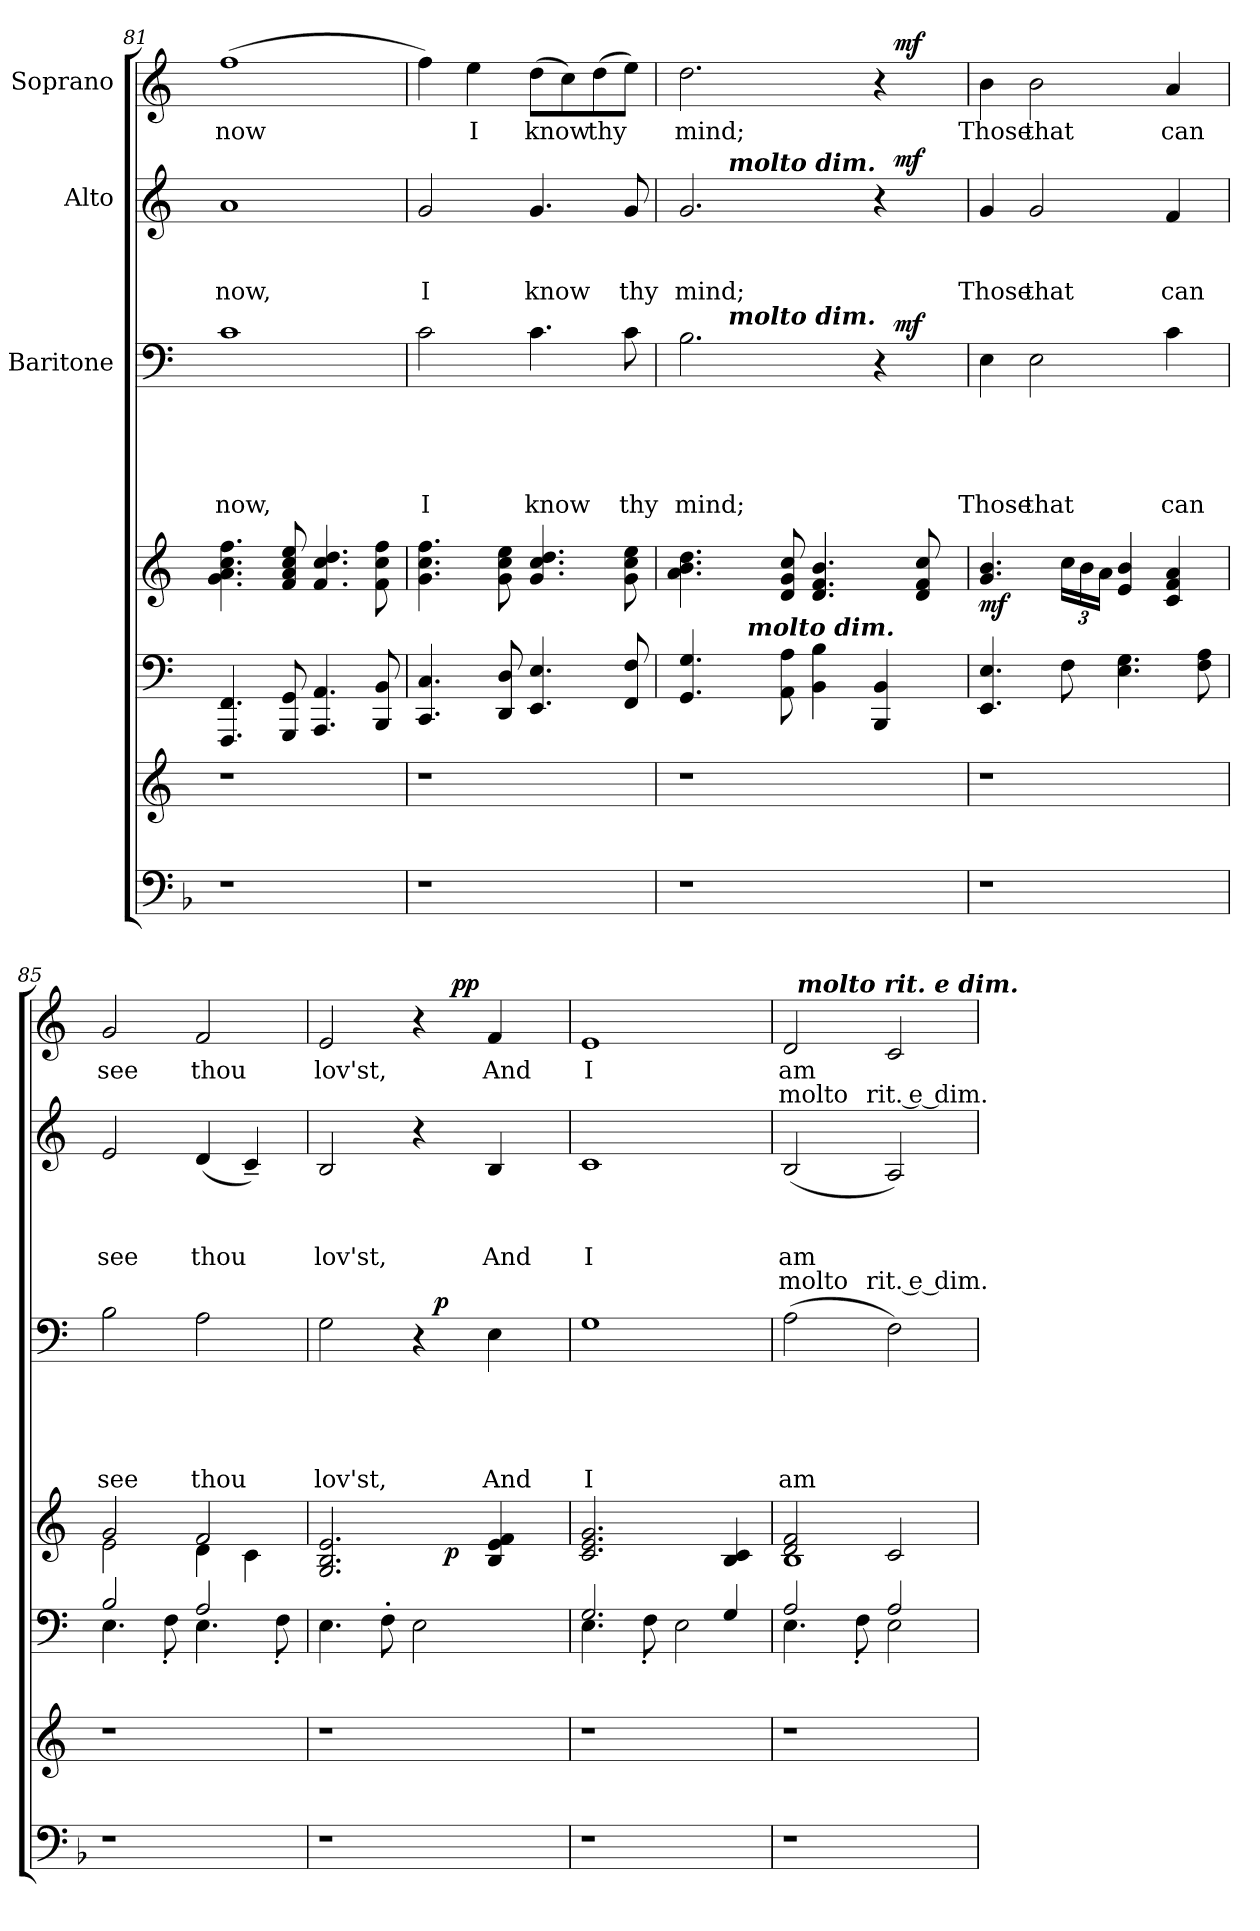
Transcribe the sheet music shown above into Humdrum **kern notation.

**kern	**kern	**kern	**kern	**dynam	**kern	**text	**text	**text	**text	**text	**dynam	**kern	**text	**text	**text	**text	**dynam	**kern	**text	**text	**dynam
*part6	*part5	*part4	*part4	*part4	*part3	*part3	*part3	*part3	*part3	*part3	*part3	*part2	*part2	*part2	*part2	*part2	*part2	*part1	*part1	*part1	*part1
*staff7	*staff6	*staff5	*staff4	*staff4/5	*staff3	*staff3	*staff3	*staff3	*staff3	*staff3	*staff3	*staff2	*staff2	*staff2	*staff2	*staff2	*staff2	*staff1	*staff1	*staff1	*staff1
*	*	*	*	*	*I"Baritone	*	*	*	*	*	*	*I"Alto	*	*	*	*	*	*I"Soprano	*	*	*
*clefF4	*clefG2	*clefF4	*clefG2	*	*clefF4	*	*	*	*	*	*	*clefG2	*	*	*	*	*	*clefG2	*	*	*
*k[b-]	*k[]	*k[]	*k[]	*	*k[]	*	*	*	*	*	*	*k[]	*	*	*	*	*	*k[]	*	*	*
*F:	*C:	*C:	*C:	*	*C:	*	*	*	*	*	*	*C:	*	*	*	*	*	*C:	*	*	*
=81	=81	=81	=81	=81	=81	=81	=81	=81	=81	=81	=81	=81	=81	=81	=81	=81	=81	=81	=81	=81	=81
!	!	!	!	!	!	!	!	!	!	!LO:LY:b	!	!	!	!	!LO:LY:b	!	!	!	!LO:LY:b	!	!
1r	1r	4.FFF/ 4.FF/	4.g\ 4.a\ 4.cc\ 4.ff\	.	1c	.	.	.	.	now,	.	1a	.	.	now,	.	.	(<1ff	now	.	.
.	.	8GGG/ 8GG/	8f/ 8a/ 8cc/ 8ee/	.	.	.	.	.	.	.	.	.	.	.	.	.	.	.	.	.	.
.	.	4.AAA/ 4.AA/	4.f/ 4.cc/ 4.dd/	.	.	.	.	.	.	.	.	.	.	.	.	.	.	.	.	.	.
.	.	8BBB/ 8BB/	8f\ 8cc\ 8ff\	.	.	.	.	.	.	.	.	.	.	.	.	.	.	.	.	.	.
=82	=82	=82	=82	=82	=82	=82	=82	=82	=82	=82	=82	=82	=82	=82	=82	=82	=82	=82	=82	=82	=82
!	!	!	!	!	!	!	!	!	!	!LO:LY:b:rj	!	!	!	!	!LO:LY:b:rj	!	!	!	!	!	!
1r	1r	4.CC/ 4.C/	4.g\ 4.cc\ 4.ff\	.	2c\	.	.	.	.	I	.	2g/	.	.	I	.	.	4ff\)	.	.	.
!	!	!	!	!	!	!	!	!	!	!	!	!	!	!	!	!	!	!	!LO:LY:b:rj	!	!
.	.	.	.	.	.	.	.	.	.	.	.	.	.	.	.	.	.	4ee\	I	.	.
.	.	8DD/ 8D/	8g\ 8cc\ 8ee\	.	.	.	.	.	.	.	.	.	.	.	.	.	.	.	.	.	.
!	!	!	!	!	!	!	!	!	!	!LO:LY:b	!	!	!	!	!LO:LY:b	!	!	!	!LO:LY:b	!	!
.	.	4.EE/ 4.E/	4.g/ 4.cc/ 4.dd/	.	4.c\	.	.	.	.	know	.	4.g/	.	.	know	.	.	(>8dd\L	know	.	.
.	.	.	.	.	.	.	.	.	.	.	.	.	.	.	.	.	.	8cc\)	.	.	.
!	!	!	!	!	!	!	!	!	!	!	!	!	!	!	!	!	!	!	!LO:LY:b	!	!
.	.	.	.	.	.	.	.	.	.	.	.	.	.	.	.	.	.	(>8dd\	thy	.	.
!	!	!	!	!	!	!	!	!	!	!LO:LY:b	!	!	!	!	!LO:LY:b	!	!	!	!	!	!
.	.	8FF/ 8F/	8g\ 8cc\ 8ee\	.	8c\	.	.	.	.	thy	.	8g/	.	.	thy	.	.	8ee\J)	.	.	.
=83	=83	=83	=83	=83	=83	=83	=83	=83	=83	=83	=83	=83	=83	=83	=83	=83	=83	=83	=83	=83	=83
!	!	!	!	!	!	!	!	!	!	!LO:LY:b	!	!	!	!	!LO:LY:b	!	!	!	!LO:LY:b	!	!
*	*	*^	*	*	*^	*	*	*	*	*	*	*^	*	*	*	*	*	*^	*	*	*
*	*	*	*	*	*	*	*^	*	*	*	*	*	*	*	*^	*	*	*	*	*	*	*	*	*	*
1r	1r	4.GG/ 4.G/	6ryy	4.a\ 4.b\ 4.dd\	.	2.B\	2ryy	8.ryy	.	.	.	.	mind;	.	2.g/	2ryy	8.ryy	.	.	mind;	.	.	2.dd\	2ryy	mind;	.	.
.	.	.	24..ryy	.	.	.	.	.	.	.	.	.	.	.	.	.	.	.	.	.	.	.	.	.	.	.	.
!	!	!	!	!	!	!	!	!	!	!	!	!	!	!	!	!	!LO:TX:a:Bi:t=molto dim.	!	!	!	!	!	!	!	!	!	!
!	!	!	!	!	!	!	!	!LO:TX:a:Bi:t=molto dim.	!	!	!	!	!	!	!	!	!	!	!	!	!	!	!	!	!	!	!
.	.	.	.	.	.	.	.	2ryy	.	.	.	.	.	.	.	.	2ryy	.	.	.	.	.	.	.	.	.	.
!	!	!	!LO:TX:a:Bi:t=molto dim.	!	!	!	!	!	!	!	!	!	!	!	!	!	!	!	!	!	!	!	!	!	!	!	!
.	.	.	3%2ryy	.	.	.	.	.	.	.	.	.	.	.	.	.	.	.	.	.	.	.	.	.	.	.	.
.	.	8AA\ 8A\	.	8d/ 8g/ 8cc/	.	.	.	.	.	.	.	.	.	.	.	.	.	.	.	.	.	.	.	.	.	.	.
.	.	4BB\ 4B\	.	4.d/ 4.f/ 4.b/	.	.	4ryy	.	.	.	.	.	.	.	.	4ryy	.	.	.	.	.	.	.	4ryy	.	.	.
.	.	.	.	.	.	.	.	4ryy	.	.	.	.	.	.	.	.	4ryy	.	.	.	.	.	.	.	.	.	.
.	.	4BBB/ 4BB/	.	.	.	4r	16ryy	.	.	.	.	.	.	.	4r	16ryy	.	.	.	.	.	.	4r	16ryy	.	.	.
!	!	!	!	!	!	!	!	!	!	!	!	!	!	!LO:DY:a	!	!	!	!	!	!	!	!LO:DY:a	!	!	!	!	!LO:DY:a
.	.	.	.	.	.	.	8.ryy	.	.	.	.	.	.	mf	.	8.ryy	.	.	.	.	.	mf	.	8.ryy	.	.	mf
.	.	.	.	8d/ 8f/ 8cc/	.	.	.	.	.	.	.	.	.	.	.	.	.	.	.	.	.	.	.	.	.	.	.
.	.	.	12ryy	.	.	.	.	.	.	.	.	.	.	.	.	.	.	.	.	.	.	.	.	.	.	.	.
.	.	.	.	.	.	.	.	16ryy	.	.	.	.	.	.	.	.	16ryy	.	.	.	.	.	.	.	.	.	.
.	.	.	96ryy	.	.	.	.	.	.	.	.	.	.	.	.	.	.	.	.	.	.	.	.	.	.	.	.
=84	=84	=84	=84	=84	=84	=84	=84	=84	=84	=84	=84	=84	=84	=84	=84	=84	=84	=84	=84	=84	=84	=84	=84	=84	=84	=84	=84
!	!	!	!	!	!LO:DY:b	!	!	!	!	!	!	!	!LO:LY:b	!	!	!	!	!	!	!LO:LY:b	!	!	!	!	!LO:LY:b	!	!
*	*	*	*	*	*	*v	*v	*v	*	*	*	*	*	*	*	*	*	*	*	*	*	*	*v	*v	*	*	*
*	*	*v	*v	*	*	*	*	*	*	*	*	*	*v	*v	*v	*	*	*	*	*	*	*	*	*
1r	1r	4.EE/ 4.E/	4.g/ 4.b/	mf	4E\	.	.	.	.	Those	.	4g/	.	.	Those	.	.	4b\	Those	.	.
!	!	!	!	!	!	!	!	!	!	!LO:LY:b	!	!	!	!	!LO:LY:b	!	!	!	!LO:LY:b	!	!
.	.	.	.	.	2E\	.	.	.	.	that	.	2g/	.	.	that	.	.	2b\	that	.	.
*	*	*	*Xbrackettup	*	*	*	*	*	*	*	*	*	*	*	*	*	*	*	*	*	*
.	.	8F\	24cc\LL	.	.	.	.	.	.	.	.	.	.	.	.	.	.	.	.	.	.
.	.	.	24b\	.	.	.	.	.	.	.	.	.	.	.	.	.	.	.	.	.	.
.	.	.	24a\JJ	.	.	.	.	.	.	.	.	.	.	.	.	.	.	.	.	.	.
.	.	4.E\ 4.G\	4e/ 4b/	.	.	.	.	.	.	.	.	.	.	.	.	.	.	.	.	.	.
!	!	!	!	!	!	!	!	!	!	!LO:LY:b	!	!	!	!	!LO:LY:b	!	!	!	!LO:LY:b	!	!
.	.	.	4c/ 4f/ 4a/	.	4c\	.	.	.	.	can	.	4f/	.	.	can	.	.	4a/	can	.	.
.	.	8F\ 8A\	.	.	.	.	.	.	.	.	.	.	.	.	.	.	.	.	.	.	.
!!LO:PB:g=z
=85	=85	=85	=85	=85	=85	=85	=85	=85	=85	=85	=85	=85	=85	=85	=85	=85	=85	=85	=85	=85	=85
*	*	*^	*^	*	*	*	*	*	*	*	*	*	*	*	*	*	*	*	*	*	*
!	!	!	!	!	!	!	!	!	!	!	!	!LO:LY:b	!	!	!	!	!LO:LY:b	!	!	!	!LO:LY:b	!	!
1r	1r	2B/	4.E\	2g/	2e\	.	2B\	.	.	.	.	see	.	2e/	.	.	see	.	.	2g/	see	.	.
.	.	.	8F'<\	.	.	.	.	.	.	.	.	.	.	.	.	.	.	.	.	.	.	.	.
!	!	!	!	!	!	!	!	!	!	!	!	!LO:LY:b	!	!	!	!	!LO:LY:b	!	!	!	!LO:LY:b	!	!
.	.	2A/	4.E\	2f/	4d\	.	2A\	.	.	.	.	thou	.	(4d/	.	.	thou	.	.	2f/	thou	.	.
.	.	.	.	.	4c\	.	.	.	.	.	.	.	.	4c~</)	.	.	.	.	.	.	.	.	.
.	.	.	8F'<\	.	.	.	.	.	.	.	.	.	.	.	.	.	.	.	.	.	.	.	.
=86	=86	=86	=86	=86	=86	=86	=86	=86	=86	=86	=86	=86	=86	=86	=86	=86	=86	=86	=86	=86	=86	=86	=86
!	!	!	!	!	!	!	!	!	!	!	!	!LO:LY:b	!	!	!	!	!LO:LY:b	!	!	!	!LO:LY:b	!	!
*	*	*v	*v	*	*	*	*^	*	*	*	*	*	*	*	*	*	*	*	*	*^	*	*	*
1r	1r	4.E\	2.G/ 2.B/ 2.e/	3..ryy	.	2G\	2ryy	.	.	.	.	lov'st,	.	2B/	.	.	lov'st,	.	.	2e/	2ryy	lov'st,	.	.
.	.	8F'>\	.	.	.	.	.	.	.	.	.	.	.	.	.	.	.	.	.	.	.	.	.	.
.	.	2E\	.	.	.	4r	16ryy	.	.	.	.	.	.	4r	.	.	.	.	.	4r	16.ryy	.	.	.
!	!	!	!	!	!	!	!	!	!	!	!	!	!LO:DY:a	!	!	!	!	!	!	!	!	!	!	!
.	.	.	.	.	.	.	4..ryy	.	.	.	.	.	p	.	.	.	.	.	.	.	.	.	.	.
!	!	!	!	!	!LO:DY:b	!	!	!	!	!	!	!	!	!	!	!	!	!	!	!	!	!	!	!
.	.	.	.	3ryy	p	.	.	.	.	.	.	.	.	.	.	.	.	.	.	.	.	.	.	.
!	!	!	!	!	!	!	!	!	!	!	!	!	!	!	!	!	!	!	!	!	!	!	!	!LO:DY:b
!	!	!	!	!	!	!	!	!	!	!	!	!	!	!	!	!	!	!	!	!	!	!	!	!LO:DY:n=1:a
.	.	.	.	.	.	.	.	.	.	.	.	.	.	.	.	.	.	.	.	.	4ryy	.	.	p p
!	!	!	!	!	!	!	!	!	!	!	!	!LO:LY:b	!	!	!	!	!LO:LY:b	!	!	!	!	!LO:LY:b	!	!
.	.	.	4B/ 4e/ 4f/	.	.	4E\	.	.	.	.	.	And	.	4B/	.	.	And	.	.	4f/	.	And	.	.
.	.	.	.	.	.	.	.	.	.	.	.	.	.	.	.	.	.	.	.	.	8ryy	.	.	.
.	.	.	.	12ryy	.	.	.	.	.	.	.	.	.	.	.	.	.	.	.	.	.	.	.	.
.	.	.	.	.	.	.	.	.	.	.	.	.	.	.	.	.	.	.	.	.	32ryy	.	.	.
=87	=87	=87	=87	=87	=87	=87	=87	=87	=87	=87	=87	=87	=87	=87	=87	=87	=87	=87	=87	=87	=87	=87	=87	=87
*	*	*^	*	*	*	*	*	*	*	*	*	*	*	*	*	*	*	*	*	*	*	*	*	*
!	!	!	!	!	!	!	!	!	!	!	!	!	!LO:LY:b:rj	!	!	!	!	!LO:LY:b:rj	!	!	!	!	!LO:LY:b:rj	!	!
*	*	*	*	*v	*v	*	*	*	*	*	*	*	*	*	*	*	*	*	*	*	*v	*v	*	*	*
*	*	*	*	*	*	*v	*v	*	*	*	*	*	*	*	*	*	*	*	*	*	*	*	*
1r	1r	2.G/	4.E\	2.c/ 2.e/ 2.g/	.	1G	.	.	.	.	I	.	1c	.	.	I	.	.	1e	I	.	.
.	.	.	8F'<\	.	.	.	.	.	.	.	.	.	.	.	.	.	.	.	.	.	.	.
.	.	.	2E\	.	.	.	.	.	.	.	.	.	.	.	.	.	.	.	.	.	.	.
.	.	4G/	.	4B/ 4c/	.	.	.	.	.	.	.	.	.	.	.	.	.	.	.	.	.	.
=88	=88	=88	=88	=88	=88	=88	=88	=88	=88	=88	=88	=88	=88	=88	=88	=88	=88	=88	=88	=88	=88	=88
*	*	*	*	*^	*	*	*	*	*	*	*	*	*	*	*	*	*	*	*	*	*	*
!	!	!	!	!	!	!	!	!	!	!	!	!LO:LY:b	!	!	!	!	!LO:LY:b	!LO:LY:b	!	!	!LO:LY:b	!LO:LY:b	!
*	*	*	*	*	*	*	*	*	*	*	*	*	*	*	*	*	*	*	*	*^	*	*	*
1r	1r	2A/	4.E\	2d/ 2f/	1B	.	(<2A\	.	.	.	.	am	.	(2B/	.	.	am	molto	.	2d/	32ryy	am	molto	.
!	!	!	!	!	!	!	!	!	!	!	!	!	!	!	!	!	!	!	!	!	!LO:TX:a:Bi:t=molto rit. e dim.	!	!	!
.	.	.	.	.	.	.	.	.	.	.	.	.	.	.	.	.	.	.	.	.	2ryy	.	.	.
.	.	.	8F'<\	.	.	.	.	.	.	.	.	.	.	.	.	.	.	.	.	.	.	.	.	.
!	!	!	!	!	!	!	!	!	!	!	!	!	!	!	!	!	!	!LO:LY:b:rj	!	!	!	!	!LO:LY:b:rj	!
.	.	2A/	2E\	2c/	.	.	2F\)	.	.	.	.	.	.	2A/)	.	.	.	rit. e dim.	.	2c/	.	.	rit. e dim.	.
.	.	.	.	.	.	.	.	.	.	.	.	.	.	.	.	.	.	.	.	.	4...ryy	.	.	.
!	!	!	!	!	!LO:TX:b:Bi:t=molto rit. e dim.	!	!	!	!	!	!	!	!	!	!	!	!	!	!	!	!	!	!	!
*	*	*v	*v	*	*	*	*	*	*	*	*	*	*	*	*	*	*	*	*	*v	*v	*	*	*
*	*	*	*v	*v	*	*	*	*	*	*	*	*	*	*	*	*	*	*	*	*	*	*
=	=	=	=	=	=	=	=	=	=	=	=	=	=	=	=	=	=	=	=	=	=
*-	*-	*-	*-	*-	*-	*-	*-	*-	*-	*-	*-	*-	*-	*-	*-	*-	*-	*-	*-	*-	*-
